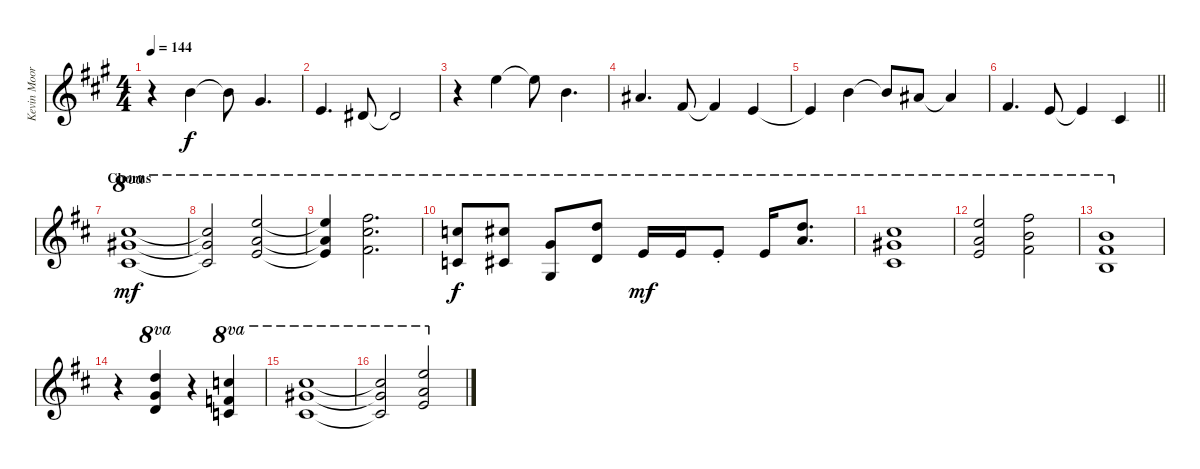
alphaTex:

\track ("Kevin Moore Strings/Keys" "Kevin Moor") {instrument stringensemble1}
\staff {score}
\tuning (E4 B3 G3 D3 A2 E2 B1) {hide}
\ts (4 4)
\tempo 144
\clef g2
\ks f#minor
r.4{dy f} 12.2.4 12.2{t}.8 13.3.4{d} |
14.4.4{d} 13.4.8 13.4{t}.2 |
r.4 12.1.4 12.1{t}.8 12.2.4{d} |
15.3.4{d} 16.4.8 16.4{t}.4 14.4.4 |
14.4{t}.4 12.2.4 12.2{t}.8 15.3.8 15.3{t}.4 |
\barLineRight lightlight
11.3.4{d} 14.4.8 14.4{t}.4 11.4.4 |
\section ("" "Chorus")
\ks bminor
(26.2 25.3 23.4).1{ot 8va dy mf volume 13 instrument stringensemble1} |
(26.2{t} 25.3{t} 23.4{t}).2{ot 8va} (24.1 22.2 21.3).2{ot 8va} |
(24.1{t} 22.2{t} 21.3{t}).4{ot 8va} (26.1 26.2 23.3).2{d ot 8va} |
(20.1 17.3).8{ot 8va dy f} (21.1 18.3).8{ot 8va} (20.2 17.4).8{ot 8va} (22.1 19.3).8{ot 8va} 17.2.16{ot 8va dy mf} 17.2.16{ot 8va} 17.2{st}.8{ot 8va} 17.2.16{ot 8va} (22.1 22.2).8{d ot 8va} |
(21.1 21.2 18.3).1{ot 8va} |
(24.1 22.2 21.3).2{ot 8va} (26.1 24.2 23.3).2{ot 8va} |
(19.1 19.2 16.3).1{ot 8va} |
r.4 (22.1 20.2 19.3).4{ot 8va} r.4 (20.1 18.2 17.3).4{ot 8va} |
(26.2 25.3 23.4).1{ot 8va} |
(26.2{t} 25.3{t} 23.4{t}).2{ot 8va} (24.1 22.2 21.3).2{ot 8va}
